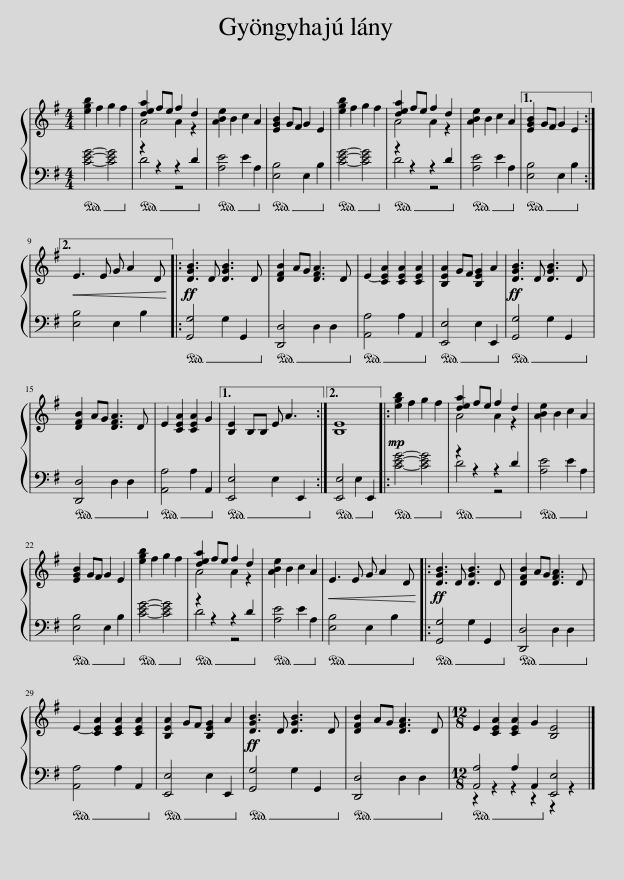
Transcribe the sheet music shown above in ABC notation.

X:1
%%score { ( 1 3 ) | ( 2 4 ) }
L:1/8
M:4/4
I:linebreak $
K:G
V:1 treble
V:3 treble
V:2 bass
V:4 bass
V:1
 [egb]2 f2 g2 f2 | [dea]2 fe f2 d2 | [ABe]2 B2 c2 A2 | [EGB]2 GF G2 E2 | [egb]2 f2 g2 f2 | %5
 [dea]2 fe f2 d2 | [ABe]2 B2 c2 A2 |1 [EGB]2 GF G2 E2 :|2$!<(! E3 E G A2 D!<)! |:!ff! [DGB]3 D [DGB]3 D | %10
 [DFB]2 AG [DFA]3 D | E2- [CEA]2 [CEA]2 [CEA]2 | [B,EA]2 GF [B,EG]2 A2 |!ff! [DGB]3 D [DGB]3 D |$ [DFB]2 AG [DFA]3 D | %15
 E2 [CEA]2 [CEA]2 G2 |1 [B,E]2 B,B, E A3 :|2 [B,E]8 |:!mp! [egb]2 f2 g2 f2 | [dea]2 fe f2 d2 | %20
 [ABe]2 B2 c2 A2 |$ [EGB]2 GF G2 E2 | [egb]2 f2 g2 f2 | [dea]2 fe f2 d2 | [ABe]2 B2 c2 A2 | %25
!<(! E3 E G A2 D!<)! |:!ff! [DGB]3 D [DGB]3 D | [DFB]2 AG [DFA]3 D |$ E2- [CEA]2 [CEA]2 [CEA]2 | [B,EA]2 GF [B,EG]2 A2 | %30
!ff! [DGB]3 D [DGB]3 D | [DFB]2 AG [DFA]3 D |[M:12/8] E2 [CEA]2 [CEA]2 G2 [B,E]4 |] %33
V:2
!ped! [CEG]4- [CEG]4!ped-up! |!ped! z2 z2 z2 D2!ped-up! |!ped! [A,E]4 E2 A,2!ped-up! |!ped! [E,B,]4 E,2 B,2!ped-up! |!ped! [CEG]4- [CEG]4!ped-up! | %5
!ped! z2 z2 z2 D2!ped-up! |!ped! [A,E]4 E2 A,2!ped-up! |1!ped! [E,B,]4 E,2 B,2!ped-up! :|2$ [E,B,]4 E,2 B,2 |:!ped! [G,,G,]4 G,2 G,,2!ped-up! | %10
!ped! [D,,D,]4 D,2 D,2!ped-up! |!ped! [A,,A,]4 A,2 A,,2!ped-up! |!ped! [E,,E,]4 E,2 E,,2!ped-up! |!ped! [G,,G,]4 G,2 G,,2!ped-up! |$!ped! [D,,D,]4 D,2 D,2!ped-up! | %15
!ped! [A,,A,]4 A,2 A,,2!ped-up! |1!ped! [E,,E,]4 E,2 E,,2!ped-up! :|2!ped! [E,,E,]4 E,2 E,,2!ped-up! |:!ped! [CEG]4- [CEG]4!ped-up! |!ped! z2 z2 z2 D2!ped-up! | %20
!ped! [A,E]4 E2 A,2!ped-up! |$!ped! [E,B,]4 E,2 B,2!ped-up! |!ped! [CEG]4- [CEG]4!ped-up! |!ped! z2 z2 z2 D2!ped-up! |!ped! [A,E]4 E2 A,2!ped-up! | %25
!ped! [E,B,]4 E,2 B,2!ped-up! |:!ped! [G,,G,]4 G,2 G,,2!ped-up! |!ped! [D,,D,]4 D,2 D,2!ped-up! |$!ped! [A,,A,]4 A,2 A,,2!ped-up! |!ped! [E,,E,]4 E,2 E,,2!ped-up! | %30
!ped! [G,,G,]4 G,2 G,,2!ped-up! |!ped! [D,,D,]4 D,2 D,2!ped-up! |[M:12/8]!ped! [A,,A,]4 A,2 A,,2!ped-up! [E,,E,]4 |] %33
V:3
 x8 | A4 A2 z2 | x8 | x8 | x8 | %5
 A4 A2 z2 | x8 |1 x8 :|2$ x8 |: x8 | %10
 x8 | x8 | x8 | x8 |$ x8 | %15
 x8 |1 x8 :|2 x8 |: x8 | A4 A2 z2 | %20
 x8 |$ x8 | x8 | A4 A2 z2 | x8 | %25
 x8 |: x8 | x8 |$ x8 | x8 | %30
 x8 | x8 |[M:12/8] x12 |] %33
V:4
 x8 | D4 z4 | x8 | x8 | x8 | %5
 D4 z4 | x8 |1 x8 :|2$ x8 |: x8 | %10
 x8 | x8 | x8 | x8 |$ x8 | %15
 x8 |1 x8 :|2 x8 |: x8 | D4 z4 | %20
 x8 |$ x8 | x8 | D4 z4 | x8 | %25
 x8 |: x8 | x8 |$ x8 | x8 | %30
 x8 | x8 |[M:12/8] z2 z2 z2 z2 z2 z2 |] %33
